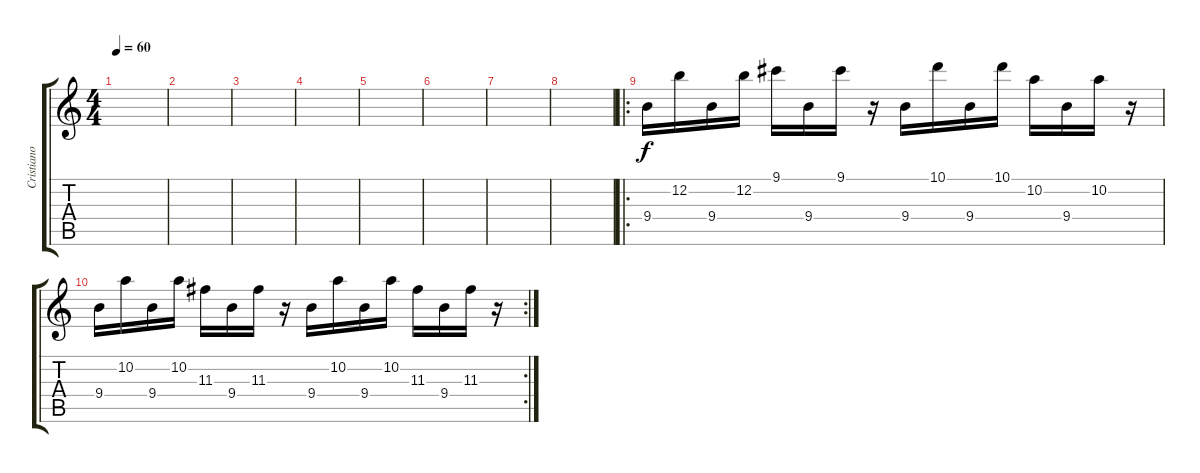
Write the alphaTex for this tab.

\track ("Cristiano Migliore" "Cristiano ") {instrument electricguitarjazz}
\staff {score tabs}
\tuning (E4 B3 G3 D3 A2 D2) {hide}
\ts (4 4)
\tempo 60
\clef g2
\ks c
|
|
|
|
|
|
|
|
\ro
9.4.16 12.2.16 9.4.16 12.2.16 9.1.16 9.4.16 9.1.16 r.16 9.4.16 10.1.16 9.4.16 10.1.16 10.2.16 9.4.16 10.2.16 r.16 |
\rc 2
9.4.16 10.2.16 9.4.16 10.2.16 11.3.16 9.4.16 11.3.16 r.16 9.4.16 10.2.16 9.4.16 10.2.16 11.3.16 9.4.16 11.3.16 r.16
